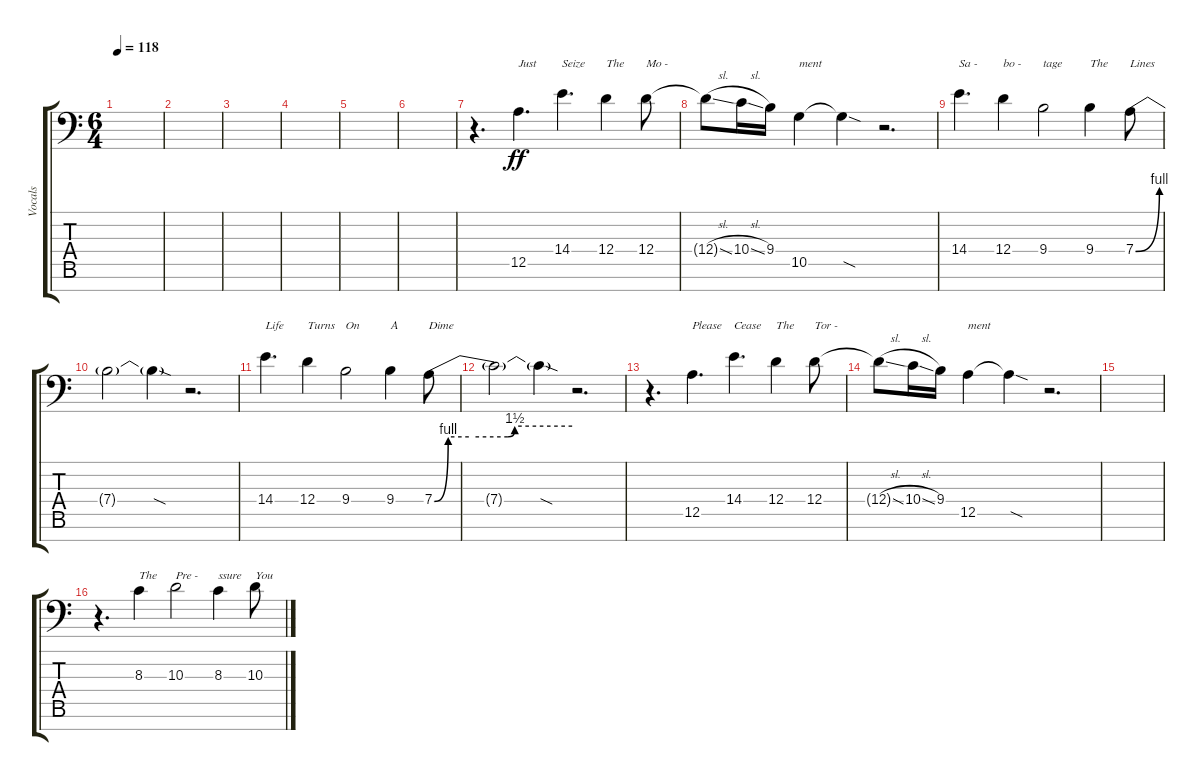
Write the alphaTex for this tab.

\track ("Vocals" "Vocals") {instrument bassoon}
\staff {score tabs}
\tuning (D4 A3 E3 D3 A2 E2 A1) {hide}
\ts (6 4)
\tempo 118
\clef f4
\ks c
|
|
|
|
|
\section ("" "")
|
r.4{d volume 16} 12.5.4{d txt "Just" dy ff} 14.4.4{d txt "Seize"} 12.4.4{txt "The"} 12.4.8{txt "Mo - "} |
12.4{sl t}.8 10.4{sl}.16 9.4.16 10.5.4{txt "ment"} 10.5{sod t}.4 r.2{d} |
14.4.4{d txt "Sa - "} 12.4.4{txt "bo - "} 9.4.2{txt "tage"} 9.4.4{txt "The"} 7.4{be (bend 0 0 60 4)}.8{txt "Lines"} |
7.4{t}.2 7.4{sod t}.4 r.2{d} |
14.4.4{d txt "Life"} 12.4.4{txt "Turns"} 9.4.2{txt "On"} 9.4.4{txt "A"} 7.4{be (custom 0 0 6 4 15 4 32 4 35 6 60 6)}.8{txt "Dime"} |
7.4{t}.2 7.4{sod t}.4 r.2{d} |
r.4{d} 12.5.4{d txt "Please"} 14.4.4{d txt "Cease"} 12.4.4{txt "The"} 12.4.8{txt "Tor - "} |
12.4{sl t}.8 10.4{sl}.16 9.4.16 12.5.4{txt "ment"} 12.5{sod t}.4 r.2{d} |
|
r.4{d} 8.3.4{txt "The"} 10.3.2{txt "Pre -"} 8.3.4{txt "ssure"} 10.3.8{txt "You"}
